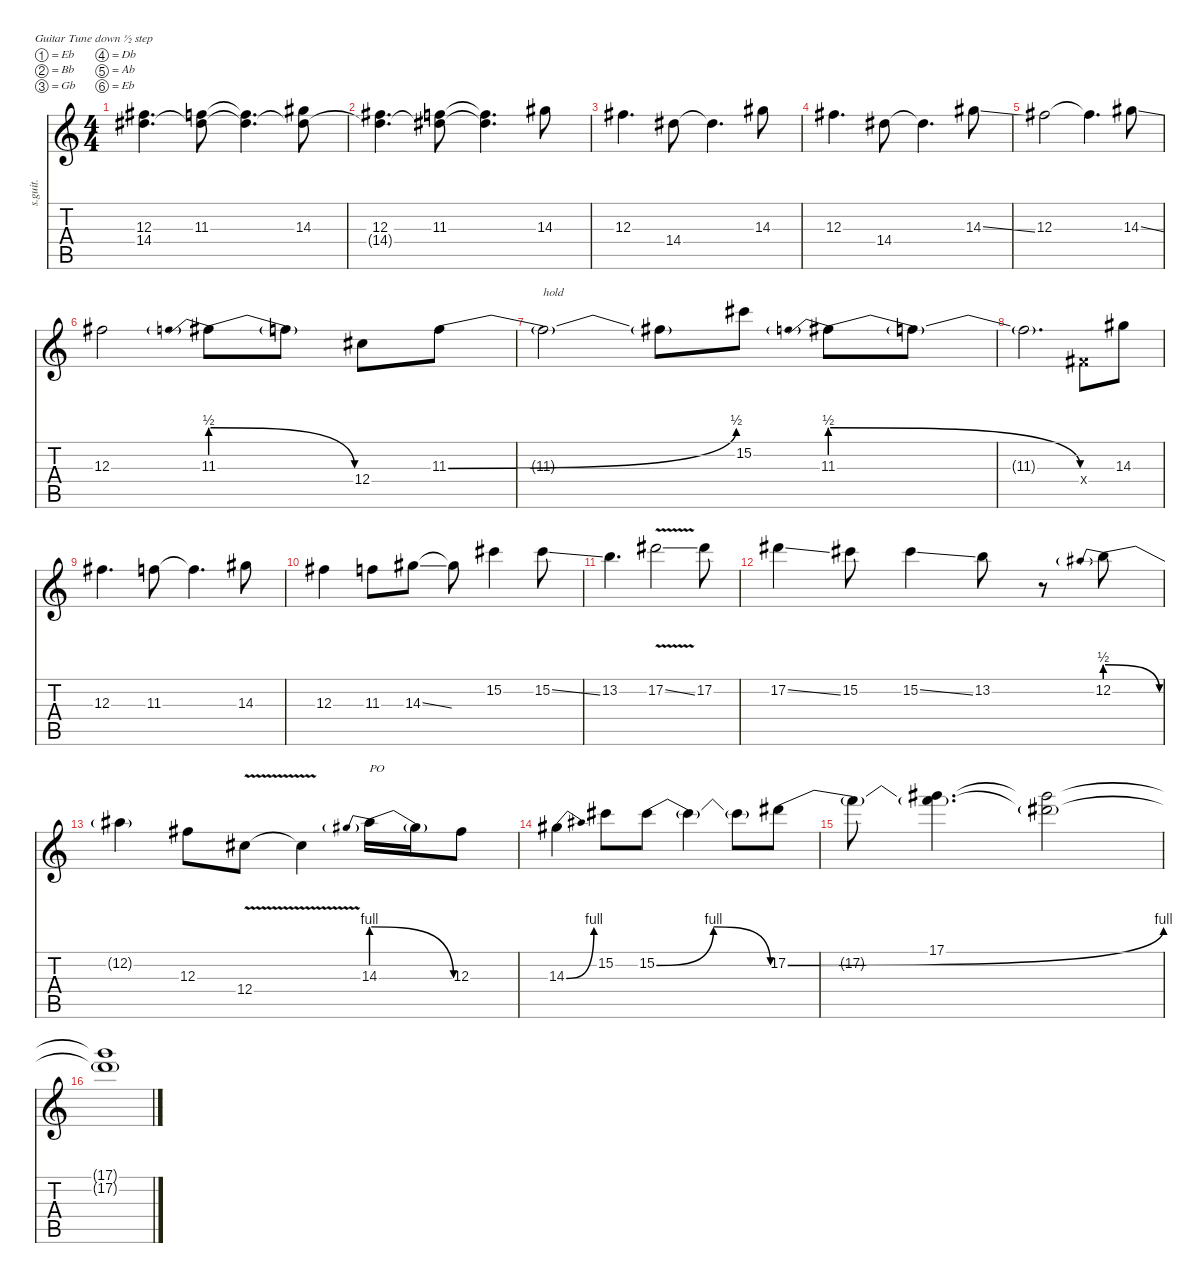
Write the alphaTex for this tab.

\defaultSystemsLayout 4
\hideDynamics
\bracketExtendMode nobrackets
\track ("Slash - Lead " "s.guit.") {instrument distortionguitar}
\staff {score tabs}
\tuning (Eb4 Bb3 Gb3 Db3 Ab2 Eb2)
\ts (4 4)
\tempo (125 hide)
\clef g2
\ks c
(12.3{acc #} 14.4{t}).4{d lyrics (0 "") lyrics (1 "") lyrics (2 "") lyrics (3 "") lyrics (4 "") dy ff} (11.3 14.4{t}).8{lyrics (0 "") lyrics (1 "") lyrics (2 "") lyrics (3 "") lyrics (4 "") dy f} (14.4{t} 11.3{t}).4{d lyrics (0 "") lyrics (1 "") lyrics (2 "") lyrics (3 "") lyrics (4 "")} (14.3{acc #} 14.4{t}).8{lyrics (0 "") lyrics (1 "") lyrics (2 "") lyrics (3 "") lyrics (4 "") dy ff} |
(12.3{acc #} 14.4{t}).4{d lyrics (0 "") lyrics (1 "") lyrics (2 "") lyrics (3 "") lyrics (4 "")} (11.3 14.4{t}).8{lyrics (0 "") lyrics (1 "") lyrics (2 "") lyrics (3 "") lyrics (4 "") dy f} (14.4{t} 11.3{t}).4{d lyrics (0 "") lyrics (1 "") lyrics (2 "") lyrics (3 "") lyrics (4 "")} 14.3{acc #}.8{lyrics (0 "") lyrics (1 "") lyrics (2 "") lyrics (3 "") lyrics (4 "") dy ff} |
12.3{acc #}.4{d lyrics (0 "") lyrics (1 "") lyrics (2 "") lyrics (3 "") lyrics (4 "")} 14.4{acc #}.8{lyrics (0 "") lyrics (1 "") lyrics (2 "") lyrics (3 "") lyrics (4 "")} 14.4{t acc #}.4{d lyrics (0 "") lyrics (1 "") lyrics (2 "") lyrics (3 "") lyrics (4 "")} 14.3{acc #}.8{lyrics (0 "") lyrics (1 "") lyrics (2 "") lyrics (3 "") lyrics (4 "")} |
12.3{acc #}.4{d lyrics (0 "") lyrics (1 "") lyrics (2 "") lyrics (3 "") lyrics (4 "")} 14.4{acc #}.8{lyrics (0 "") lyrics (1 "") lyrics (2 "") lyrics (3 "") lyrics (4 "")} 14.4{t acc #}.4{d lyrics (0 "") lyrics (1 "") lyrics (2 "") lyrics (3 "") lyrics (4 "")} 14.3{ss acc #}.8{lyrics (0 "") lyrics (1 "") lyrics (2 "") lyrics (3 "") lyrics (4 "")} |
12.3{acc #}.2{lyrics (0 "") lyrics (1 "") lyrics (2 "") lyrics (3 "") lyrics (4 "")} 12.3{t acc #}.4{d lyrics (0 "") lyrics (1 "") lyrics (2 "") lyrics (3 "") lyrics (4 "")} 14.3{ss acc #}.8{lyrics (0 "") lyrics (1 "") lyrics (2 "") lyrics (3 "") lyrics (4 "")} |
12.3{acc #}.2{lyrics (0 "") lyrics (1 "") lyrics (2 "") lyrics (3 "") lyrics (4 "")} 11.3{be (prebendrelease 0 2 30 0)}.8{lyrics (0 "") lyrics (1 "") lyrics (2 "") lyrics (3 "") lyrics (4 "")} 11.3{t}.8{lyrics (0 "") lyrics (1 "") lyrics (2 "") lyrics (3 "") lyrics (4 "")} 12.4{acc #}.8{lyrics (0 "") lyrics (1 "") lyrics (2 "") lyrics (3 "") lyrics (4 "")} 11.3{be (bend 0 0 60 2)}.8{lyrics (0 "") lyrics (1 "") lyrics (2 "") lyrics (3 "") lyrics (4 "")} |
11.3{t}.2{txt "hold" lyrics (0 "") lyrics (1 "") lyrics (2 "") lyrics (3 "") lyrics (4 "")} 11.3{t}.8{lyrics (0 "") lyrics (1 "") lyrics (2 "") lyrics (3 "") lyrics (4 "")} 15.2{acc #}.8{lyrics (0 "") lyrics (1 "") lyrics (2 "") lyrics (3 "") lyrics (4 "")} 11.3{be (prebendrelease 0 2 30 0)}.8{lyrics (0 "") lyrics (1 "") lyrics (2 "") lyrics (3 "") lyrics (4 "")} 11.3{t}.8{lyrics (0 "") lyrics (1 "") lyrics (2 "") lyrics (3 "") lyrics (4 "")} |
11.3{t}.2{d lyrics (0 "") lyrics (1 "") lyrics (2 "") lyrics (3 "") lyrics (4 "")} 5.4{x acc #}.8{lyrics (0 "") lyrics (1 "") lyrics (2 "") lyrics (3 "") lyrics (4 "")} 14.3{acc #}.8{lyrics (0 "") lyrics (1 "") lyrics (2 "") lyrics (3 "") lyrics (4 "")} |
12.3{acc #}.4{d lyrics (0 "") lyrics (1 "") lyrics (2 "") lyrics (3 "") lyrics (4 "")} 11.3.8{lyrics (0 "") lyrics (1 "") lyrics (2 "") lyrics (3 "") lyrics (4 "")} 11.3{t}.4{d lyrics (0 "") lyrics (1 "") lyrics (2 "") lyrics (3 "") lyrics (4 "")} 14.3{acc #}.8{lyrics (0 "") lyrics (1 "") lyrics (2 "") lyrics (3 "") lyrics (4 "")} |
12.3{acc #}.4{lyrics (0 "") lyrics (1 "") lyrics (2 "") lyrics (3 "") lyrics (4 "")} 11.3.8{lyrics (0 "") lyrics (1 "") lyrics (2 "") lyrics (3 "") lyrics (4 "")} 14.3{ss acc #}.8{lyrics (0 "") lyrics (1 "") lyrics (2 "") lyrics (3 "") lyrics (4 "")} 14.3{t acc #}.8{lyrics (0 "") lyrics (1 "") lyrics (2 "") lyrics (3 "") lyrics (4 "")} 15.2{acc #}.4{lyrics (0 "") lyrics (1 "") lyrics (2 "") lyrics (3 "") lyrics (4 "")} 15.2{ss acc #}.8{lyrics (0 "") lyrics (1 "") lyrics (2 "") lyrics (3 "") lyrics (4 "")} |
13.2.4{d lyrics (0 "") lyrics (1 "") lyrics (2 "") lyrics (3 "") lyrics (4 "")} 17.2{v ss acc #}.2{lyrics (0 "") lyrics (1 "") lyrics (2 "") lyrics (3 "") lyrics (4 "")} 17.2{acc #}.8{lyrics (0 "") lyrics (1 "") lyrics (2 "") lyrics (3 "") lyrics (4 "")} |
17.2{ss acc #}.4{lyrics (0 "") lyrics (1 "") lyrics (2 "") lyrics (3 "") lyrics (4 "")} 15.2{acc #}.8{lyrics (0 "") lyrics (1 "") lyrics (2 "") lyrics (3 "") lyrics (4 "")} 15.2{ss acc #}.4{lyrics (0 "") lyrics (1 "") lyrics (2 "") lyrics (3 "") lyrics (4 "")} 13.2.8{lyrics (0 "") lyrics (1 "") lyrics (2 "") lyrics (3 "") lyrics (4 "")} r.8 12.2{be (prebendrelease 0 2 30 0)}.8{lyrics (0 "") lyrics (1 "") lyrics (2 "") lyrics (3 "") lyrics (4 "")} |
12.2{t acc #}.4{lyrics (0 "") lyrics (1 "") lyrics (2 "") lyrics (3 "") lyrics (4 "")} 12.3{acc #}.8{lyrics (0 "") lyrics (1 "") lyrics (2 "") lyrics (3 "") lyrics (4 "")} 12.4{v acc #}.8{lyrics (0 "") lyrics (1 "") lyrics (2 "") lyrics (3 "") lyrics (4 "")} 12.4{t acc #}.4{lyrics (0 "") lyrics (1 "") lyrics (2 "") lyrics (3 "") lyrics (4 "")} 14.3{be (prebendrelease 0 4 30 0)}.16{txt "PO" lyrics (0 "") lyrics (1 "") lyrics (2 "") lyrics (3 "") lyrics (4 "")} 14.3{t acc #}.16{lyrics (0 "") lyrics (1 "") lyrics (2 "") lyrics (3 "") lyrics (4 "")} 12.3{acc #}.8{lyrics (0 "") lyrics (1 "") lyrics (2 "") lyrics (3 "") lyrics (4 "")} |
14.3{be (bend 0 0 60 4) acc #}.4{lyrics (0 "") lyrics (1 "") lyrics (2 "") lyrics (3 "") lyrics (4 "")} 15.2{acc #}.8{lyrics (0 "") lyrics (1 "") lyrics (2 "") lyrics (3 "") lyrics (4 "")} 15.2{be (bendrelease 0 0 30 4 30 4 60 0) acc #}.8{lyrics (0 "") lyrics (1 "") lyrics (2 "") lyrics (3 "") lyrics (4 "")} 15.2{t acc #}.4{lyrics (0 "") lyrics (1 "") lyrics (2 "") lyrics (3 "") lyrics (4 "")} 15.2{t acc #}.8{lyrics (0 "") lyrics (1 "") lyrics (2 "") lyrics (3 "") lyrics (4 "") dy f} 17.2{be (bend 0 0 60 4) acc #}.8{lyrics (0 "") lyrics (1 "") lyrics (2 "") lyrics (3 "") lyrics (4 "") dy ff} |
17.2{t}.8{lyrics (0 "") lyrics (1 "") lyrics (2 "") lyrics (3 "") lyrics (4 "")} (17.1{acc #} 17.2{t}).4{d lyrics (0 "") lyrics (1 "") lyrics (2 "") lyrics (3 "") lyrics (4 "")} (17.1{t acc #} 17.2{t acc #}).2{lyrics (0 "") lyrics (1 "") lyrics (2 "") lyrics (3 "") lyrics (4 "")} |
(17.1{t acc #} 17.2{t acc #}).1{lyrics (0 "") lyrics (1 "") lyrics (2 "") lyrics (3 "") lyrics (4 "")}
